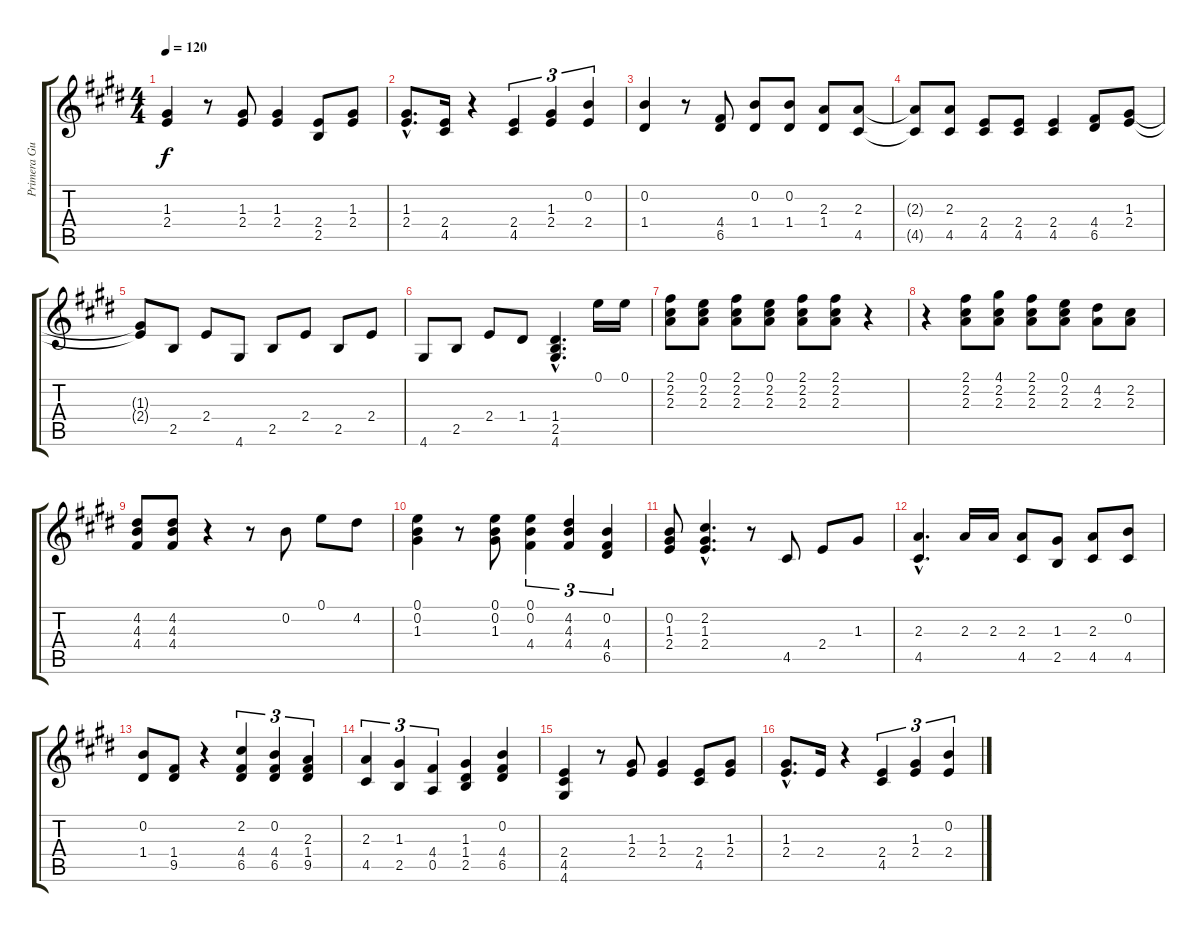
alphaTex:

\track ("Primera Guitarra" "Primera Gu") {instrument acousticguitarsteel}
\staff {score tabs}
\tuning (E4 B3 G3 D3 A2 E2) {hide}
\ts (4 4)
\tempo 120
\clef g2
\ks e
(1.3{t} 2.4{t}).4{dy f} r.8 (1.3 2.4).8 (1.3 2.4).4 (2.4 2.5).8 (1.3 2.4).8 |
(1.3{hac} 2.4{hac}).8{d} (2.4 4.5).16 r.4 (2.4 4.5).4{tu (3 2)} (1.3 2.4).4{tu (3 2)} (0.2 2.4).4{tu (3 2)} |
(0.2 1.4).4 r.8 (4.4 6.5).8 (0.2 1.4).8 (0.2 1.4).8 (2.3 1.4).8 (2.3 4.5).8 |
(2.3{t} 4.5{t}).8 (2.3 4.5).8 (2.4 4.5).8 (2.4 4.5).8 (2.4 4.5).4 (4.4 6.5).8 (1.3 2.4).8 |
(1.3{t} 2.4{t}).8 2.5.8 2.4.8 4.6.8 2.5.8 2.4.8 2.5.8 2.4.8 |
4.6.8 2.5.8 2.4.8 1.4.8 (1.4{hac} 2.5{hac} 4.6{hac}).4{d} 0.1.16 0.1.16 |
(2.1 2.2 2.3).8 (0.1 2.2 2.3).8 (2.1 2.2 2.3).8 (0.1 2.2 2.3).8 (2.1 2.2 2.3).8 (2.1 2.2 2.3).8 r.4 |
r.4 (2.1 2.2 2.3).8 (4.1 2.2 2.3).8 (2.1 2.2 2.3).8 (0.1 2.2 2.3).8 (4.2 2.3).8 (2.2 2.3).8 |
(4.2 4.3 4.4).8 (4.2 4.3 4.4).8 r.4 r.8 0.2.8 0.1.8 4.2.8 |
(0.1 0.2 1.3).4 r.8 (0.1 0.2 1.3).8 (0.1 0.2 4.4).4{tu (3 2)} (4.2 4.3 4.4).4{tu (3 2)} (0.2 4.4 6.5).4{tu (3 2)} |
(0.2 1.3 2.4).8 (2.2{hac} 1.3{hac} 2.4{hac}).4{d} r.8 4.5.8 2.4.8 1.3.8 |
(2.3{hac} 4.5{hac}).4{d} 2.3.16 2.3.16 (2.3 4.5).8 (1.3 2.5).8 (2.3 4.5).8 (0.2 4.5).8 |
(0.2 1.4).8 (1.4 9.5).8 r.4 (2.2 4.4 6.5).4{tu (3 2)} (0.2 4.4 6.5).4{tu (3 2)} (2.3 1.4 9.5).4{tu (3 2)} |
(2.3 4.5).4{tu (3 2)} (1.3 2.5).4{tu (3 2)} (4.4 0.5).4{tu (3 2)} (1.3 1.4 2.5).4 (0.2 4.4 6.5).4 |
(2.4 4.5 4.6).4 r.8 (1.3 2.4).8 (1.3 2.4).4 (2.4 4.5).8 (1.3 2.4).8 |
(1.3{hac} 2.4{hac}).8{d} 2.4.16 r.4 (2.4 4.5).4{tu (3 2)} (1.3 2.4).4{tu (3 2)} (0.2 2.4).4{tu (3 2)}
